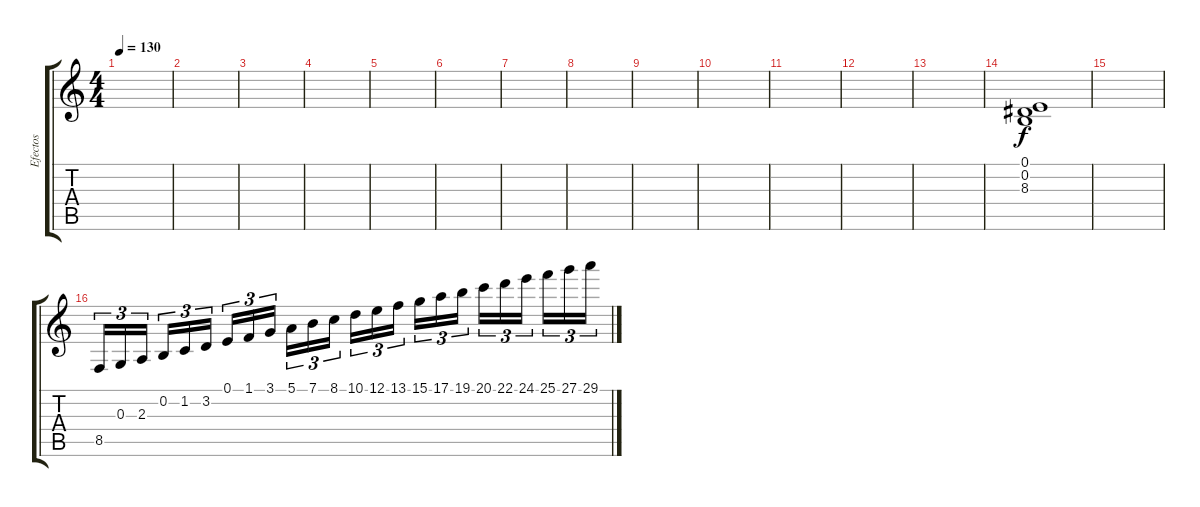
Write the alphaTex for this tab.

\track ("Efectos" "Efectos") {instrument glockenspiel}
\staff {score tabs}
\tuning (E4 B3 G3 D3 A2 E2) {hide}
\ts (4 4)
\tempo 130
\clef g2
\ks c
|
|
|
|
|
|
|
|
|
|
|
|
|
(0.1 0.2 8.3).1 |
|
8.5.16{tu (3 2) instrument glockenspiel} 0.3.16{tu (3 2)} 2.3.16{tu (3 2)} 0.2.16{tu (3 2)} 1.2.16{tu (3 2)} 3.2.16{tu (3 2)} 0.1.16{tu (3 2)} 1.1.16{tu (3 2)} 3.1.16{tu (3 2)} 5.1.16{tu (3 2)} 7.1.16{tu (3 2)} 8.1.16{tu (3 2)} 10.1.16{tu (3 2)} 12.1.16{tu (3 2)} 13.1.16{tu (3 2)} 15.1.16{tu (3 2)} 17.1.16{tu (3 2)} 19.1.16{tu (3 2)} 20.1.16{tu (3 2)} 22.1.16{tu (3 2)} 24.1.16{tu (3 2)} 25.1.16{tu (3 2)} 27.1.16{tu (3 2)} 29.1.16{tu (3 2)}
